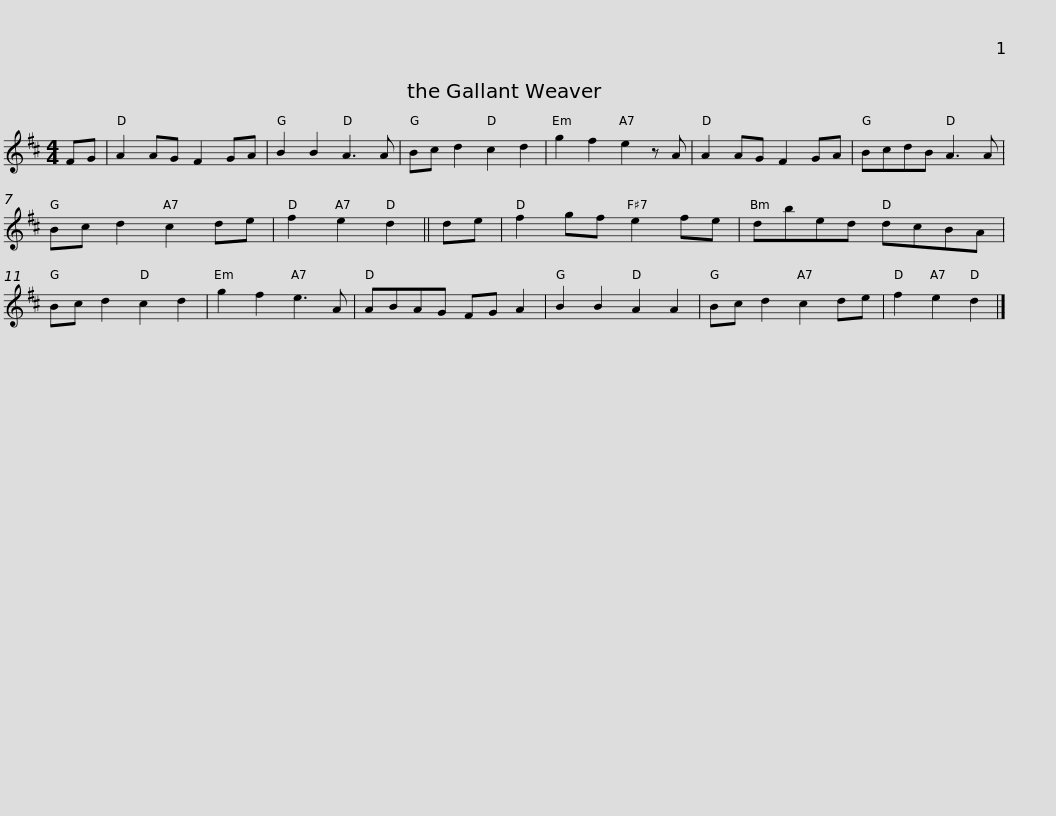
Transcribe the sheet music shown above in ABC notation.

X:1
L:1/8
M:4/4
I:linebreak $
K:D
V:1 treble
V:1
 FG | A2 AG F2 GA | B2 B2 A3 A | Bc d2 c2 d2 | g2 f2 e2 z A | %5
 A2 AG F2 GA | BcdB A3 A |$ Bc d2 c2 de | f2 e2 d2 || de | %10
 f2 gf e2 fe | dbed dcBA | Bc d2 c2 d2 | g2 f2 e3 A |$ ABAG FG A2 | %15
 B2 B2 A2 A2 | Bc d2 c2 de | f2 e2 d2 |] %18
